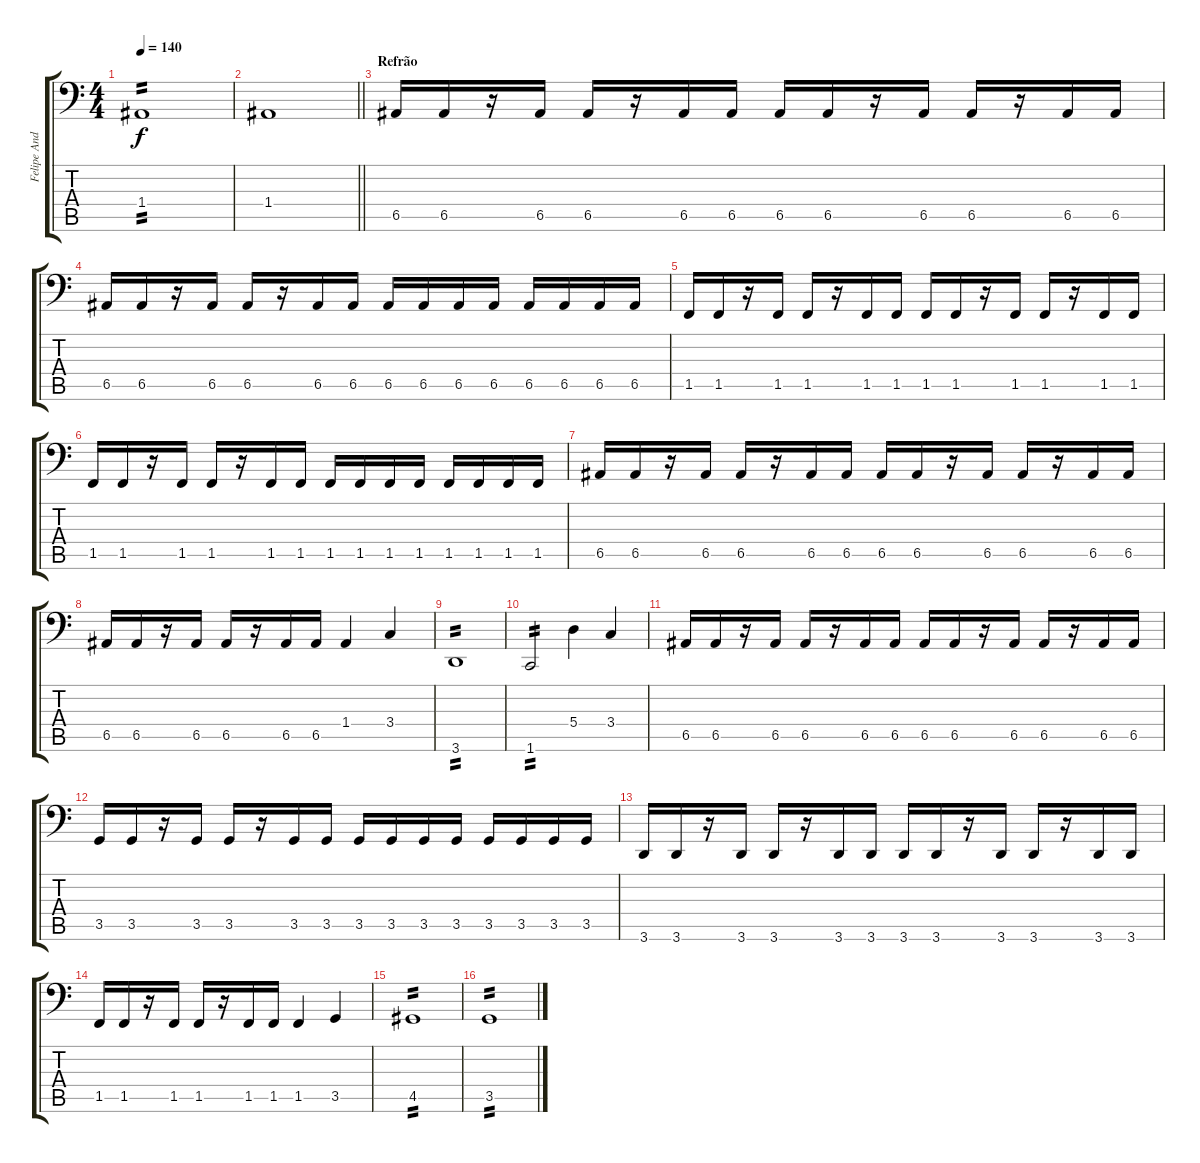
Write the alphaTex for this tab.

\track ("Felipe Andreoli" "Felipe And") {instrument electricbassfinger}
\staff {score tabs}
\tuning (C3 G2 D2 A1 E1 B0) {hide}
\ts (4 4)
\tempo 140
\clef f4
\ks c
1.4.1{tp 2 dy f} |
\barLineRight lightlight
1.4.1 |
\section ("" "Refrão")
6.5.16 6.5.16 r.16 6.5.16 6.5.16 r.16 6.5.16 6.5.16 6.5.16 6.5.16 r.16 6.5.16 6.5.16 r.16 6.5.16 6.5.16 |
6.5.16 6.5.16 r.16 6.5.16 6.5.16 r.16 6.5.16 6.5.16 6.5.16 6.5.16 6.5.16 6.5.16 6.5.16 6.5.16 6.5.16 6.5.16 |
1.5.16 1.5.16 r.16 1.5.16 1.5.16 r.16 1.5.16 1.5.16 1.5.16 1.5.16 r.16 1.5.16 1.5.16 r.16 1.5.16 1.5.16 |
1.5.16 1.5.16 r.16 1.5.16 1.5.16 r.16 1.5.16 1.5.16 1.5.16 1.5.16 1.5.16 1.5.16 1.5.16 1.5.16 1.5.16 1.5.16 |
6.5.16 6.5.16 r.16 6.5.16 6.5.16 r.16 6.5.16 6.5.16 6.5.16 6.5.16 r.16 6.5.16 6.5.16 r.16 6.5.16 6.5.16 |
6.5.16 6.5.16 r.16 6.5.16 6.5.16 r.16 6.5.16 6.5.16 1.4.4 3.4.4 |
3.6.1{tp 2} |
1.6.2{tp 2} 5.4.4 3.4.4 |
6.5.16 6.5.16 r.16 6.5.16 6.5.16 r.16 6.5.16 6.5.16 6.5.16 6.5.16 r.16 6.5.16 6.5.16 r.16 6.5.16 6.5.16 |
3.5.16 3.5.16 r.16 3.5.16 3.5.16 r.16 3.5.16 3.5.16 3.5.16 3.5.16 3.5.16 3.5.16 3.5.16 3.5.16 3.5.16 3.5.16 |
3.6.16 3.6.16 r.16 3.6.16 3.6.16 r.16 3.6.16 3.6.16 3.6.16 3.6.16 r.16 3.6.16 3.6.16 r.16 3.6.16 3.6.16 |
1.5.16 1.5.16 r.16 1.5.16 1.5.16 r.16 1.5.16 1.5.16 1.5.4 3.5.4 |
4.5.1{tp 2} |
3.5.1{tp 2}
